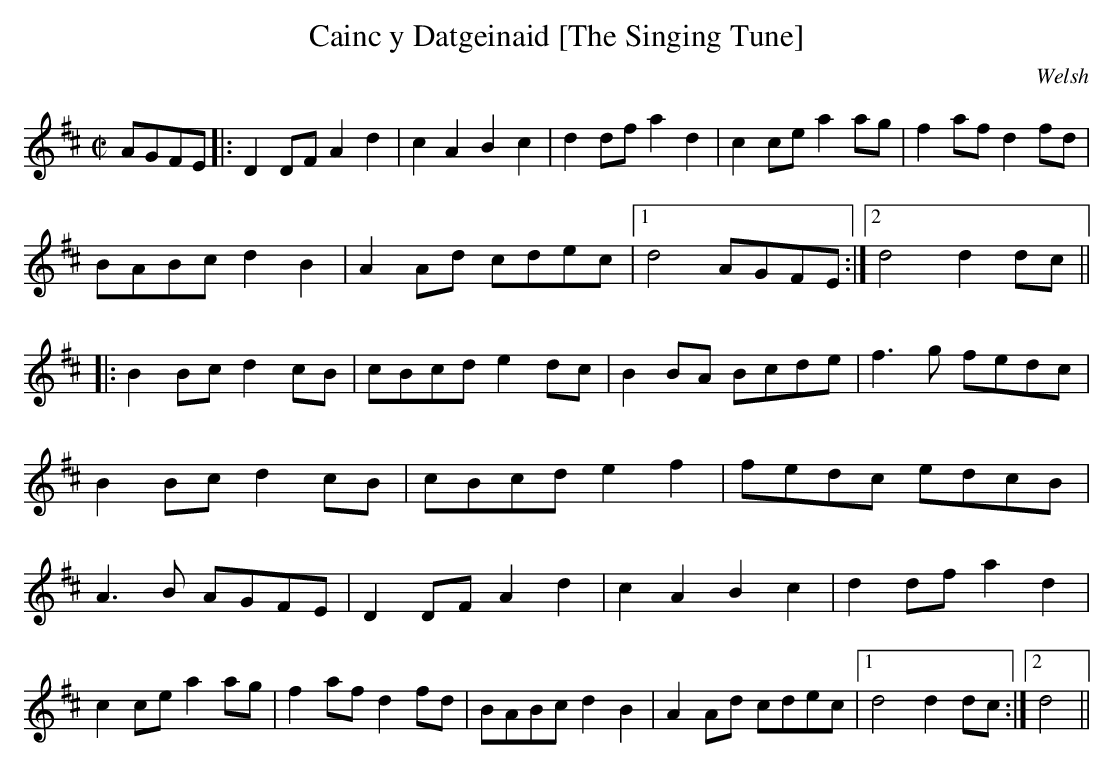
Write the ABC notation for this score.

X:1
T:Cainc y Datgeinaid [The Singing Tune]
O:Welsh
M:C|
L:1/8
K:D
AGFE|:D2DF A2d2|c2A2 B2c2|d2df a2d2|c2ce a2ag|f2af d2fd|!
BABc d2B2|A2Ad cdec|1 d4 AGFE:|2 d4 d2dc||
|:B2Bc d2cB|cBcd e2dc|B2BA Bcde|f3g fedc|
B2Bc d2cB|cBcd e2f2|fedc edcB|A3B AGFE|
D2DF A2d2|c2A2 B2c2|d2df a2d2|c2ce a2ag|f2af d2fd|
BABc d2B2|A2Ad cdec|1 d4 d2dc:|2d4||!
